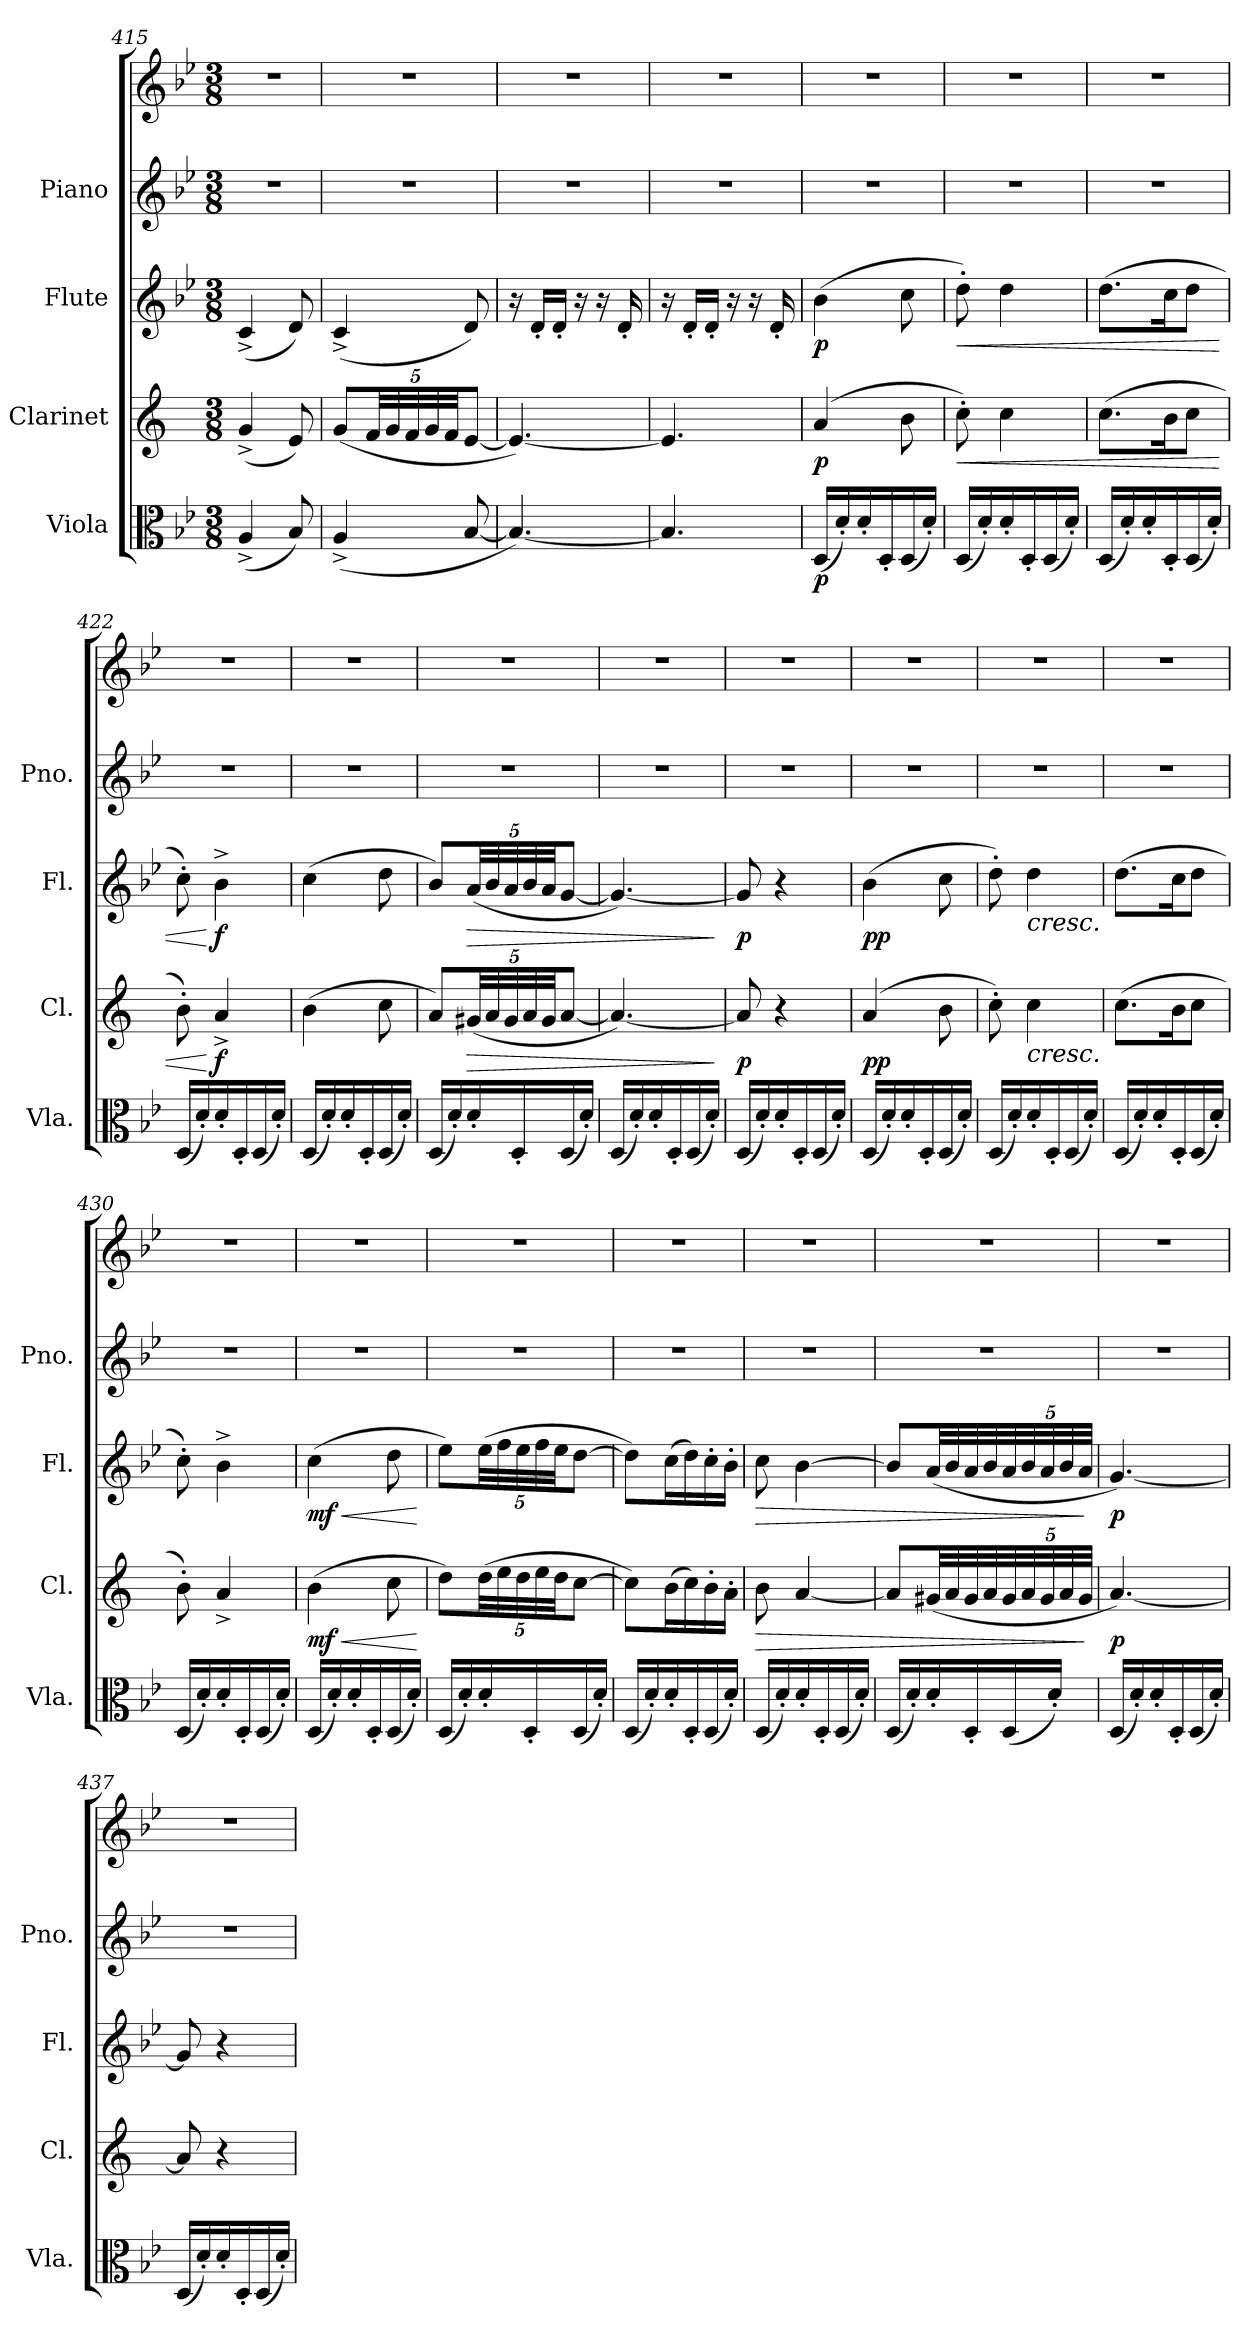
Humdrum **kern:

**kern	**dynam	**kern	**dynam	**kern	**dynam	**kern	**kern
*part4	*part4	*part3	*part3	*part2	*part2	*part1	*part1
*staff5	*staff5	*staff4	*staff4	*staff3	*staff3	*staff2	*staff1
*I"Viola	*	*I"Clarinet	*	*I"Flute	*	*I"Piano	*
*I'Vla.	*	*I'Cl.	*	*I'Fl.	*	*I'Pno.	*
*clefC3	*	*clefG2	*	*clefG2	*	*clefG2	*clefG2
*	*	*ITrd1c2	*	*	*	*	*
*k[b-e-]	*	*k[b-e-]	*	*k[b-e-]	*	*k[b-e-]	*k[b-e-]
*M3/8	*	*M3/8	*	*M3/8	*	*M3/8	*M3/8
=415	=415	=415	=415	=415	=415	=415	=415
(<4A^/	.	(<4f^/	.	(<4c^/	.	4.r	4.r
8B-/)	.	8d/)	.	8d/)	.	.	.
=416	=416	=416	=416	=416	=416	=416	=416
(<4A^/	.	(<8f/L	.	(<4c^/	.	4.r	4.r
*	*	*Xbrackettup	*	*	*	*	*
.	.	40e-/LL	.	.	.	.	.
.	.	40f/	.	.	.	.	.
.	.	40e-/	.	.	.	.	.
.	.	40f/	.	.	.	.	.
.	.	40e-/JJ	.	.	.	.	.
[8B-/	.	[8d/J	.	8d/)	.	.	.
=417	=417	=417	=417	=417	=417	=417	=417
4.B-/_)	.	4.d/_)	.	16r	.	4.r	4.r
.	.	.	.	16d'/LL	.	.	.
.	.	.	.	16d'/JJ	.	.	.
.	.	.	.	16r	.	.	.
.	.	.	.	16r	.	.	.
.	.	.	.	16d'/	.	.	.
=418	=418	=418	=418	=418	=418	=418	=418
4.B-/]	.	4.d/]	.	16r	.	4.r	4.r
.	.	.	.	16d'/LL	.	.	.
.	.	.	.	16d'/JJ	.	.	.
.	.	.	.	16r	.	.	.
.	.	.	.	16r	.	.	.
.	.	.	.	16d'/	.	.	.
=419	=419	=419	=419	=419	=419	=419	=419
!	!LO:DY:b	!	!LO:DY:b	!	!LO:DY:b	!	!
(<16D/LL	p	(>4g/	p	(>4b-\	p	4.r	4.r
16d'/)	.	.	.	.	.	.	.
16d'/	.	.	.	.	.	.	.
16D'/	.	.	.	.	.	.	.
(<16D/	.	8a\	.	8cc\	.	.	.
16d'/JJ)	.	.	.	.	.	.	.
!!LO:LB:g=z
=420	=420	=420	=420	=420	=420	=420	=420
!	!	!	!LO:HP:b	!	!LO:HP:b	!	!
(<16D/LL	.	8b-'\)	<	8dd'\)	<	4.r	4.r
16d'/)	.	.	.	.	.	.	.
16d'/	.	4b-\	.	4dd\	.	.	.
16D'/	.	.	.	.	.	.	.
(<16D/	.	.	.	.	.	.	.
16d'/JJ)	.	.	.	.	.	.	.
=421	=421	=421	=421	=421	=421	=421	=421
(<16D/LL	.	(>8.b-\L	.	(>8.dd\L	.	4.r	4.r
16d'/)	.	.	.	.	.	.	.
16d'/	.	.	.	.	.	.	.
16D'/	.	16a\K	.	16cc\K	.	.	.
(<16D/	.	8b-\J	.	8dd\J	.	.	.
16d'/JJ)	.	.	.	.	.	.	.
=422	=422	=422	=422	=422	=422	=422	=422
(<16D/LL	.	8a'\)	.	8cc'\)	.	4.r	4.r
16d'/)	.	.	.	.	.	.	.
!	!	!	!LO:DY:n=1:b	!	!LO:DY:n=1:b	!	!
16d'/	.	4g^/	[ f	4b-^\	[ f	.	.
16D'/	.	.	.	.	.	.	.
(<16D/	.	.	.	.	.	.	.
16d'/JJ)	.	.	.	.	.	.	.
=423	=423	=423	=423	=423	=423	=423	=423
(<16D/LL	.	(>4a\	.	(>4cc\	.	4.r	4.r
16d'/)	.	.	.	.	.	.	.
16d'/	.	.	.	.	.	.	.
16D'/	.	.	.	.	.	.	.
(<16D/	.	8b-\	.	8dd\	.	.	.
16d'/JJ)	.	.	.	.	.	.	.
=424	=424	=424	=424	=424	=424	=424	=424
(<16D/LL	.	8g/L)	.	8b-/L)	.	4.r	4.r
16d'/)	.	.	.	.	.	.	.
!	!	!	!LO:HP:b	!	!	!	!
*	*	*	*	*Xbrackettup	*	*	*
!	!	!	!	!	!LO:HP:b	!	!
16d'/	.	(<40f#X/LL	>	(<40a/LL	>	.	.
.	.	40g/	.	40b-/	.	.	.
.	.	40f#/	.	40a/	.	.	.
16D'/	.	.	.	.	.	.	.
.	.	40g/	.	40b-/	.	.	.
.	.	40f#/JJ	.	40a/JJ	.	.	.
(<16D/	.	[8g/J	.	[8g/J	.	.	.
16d'/JJ)	.	.	.	.	.	.	.
=425	=425	=425	=425	=425	=425	=425	=425
(<16D/LL	.	4.g/_)	.	4.g/_)	.	4.r	4.r
16d'/)	.	.	.	.	.	.	.
16d'/	.	.	.	.	.	.	.
16D'/	.	.	.	.	.	.	.
(<16D/	.	.	.	.	.	.	.
16d'/JJ)	.	.	.	.	.	.	.
.	.	.	]	.	]	.	.
!!LO:LB:g=z
=426	=426	=426	=426	=426	=426	=426	=426
!	!	!	!LO:DY:b	!	!LO:DY:b	!	!
(<16D/LL	.	8g/]	p	8g/]	p	4.r	4.r
16d'/)	.	.	.	.	.	.	.
16d'/	.	4r	.	4r	.	.	.
16D'/	.	.	.	.	.	.	.
(<16D/	.	.	.	.	.	.	.
16d'/JJ)	.	.	.	.	.	.	.
=427	=427	=427	=427	=427	=427	=427	=427
!	!	!	!LO:DY:b	!	!LO:DY:b	!	!
(<16D/LL	.	(>4g/	pp	(>4b-\	pp	4.r	4.r
16d'/)	.	.	.	.	.	.	.
16d'/	.	.	.	.	.	.	.
16D'/	.	.	.	.	.	.	.
(<16D/	.	8a\	.	8cc\	.	.	.
16d'/JJ)	.	.	.	.	.	.	.
=428	=428	=428	=428	=428	=428	=428	=428
(<16D/LL	.	8b-'\)	.	8dd'\)	.	4.r	4.r
16d'/)	.	.	.	.	.	.	.
!	!	!	!	!LO:TX:b:i:t=cresc.	!	!	!
!	!	!LO:TX:b:i:t=cresc.	!	!	!	!	!
16d'/	.	4b-\	.	4dd\	.	.	.
16D'/	.	.	.	.	.	.	.
(<16D/	.	.	.	.	.	.	.
16d'/JJ)	.	.	.	.	.	.	.
=429	=429	=429	=429	=429	=429	=429	=429
(<16D/LL	.	(>8.b-\L	.	(>8.dd\L	.	4.r	4.r
16d'/)	.	.	.	.	.	.	.
16d'/	.	.	.	.	.	.	.
16D'/	.	16a\K	.	16cc\K	.	.	.
(<16D/	.	8b-\J	.	8dd\J	.	.	.
16d'/JJ)	.	.	.	.	.	.	.
=430	=430	=430	=430	=430	=430	=430	=430
(<16D/LL	.	8a'\)	.	8cc'\)	.	4.r	4.r
16d'/)	.	.	.	.	.	.	.
16d'/	.	4g^/	.	4b-^\	.	.	.
16D'/	.	.	.	.	.	.	.
(<16D/	.	.	.	.	.	.	.
16d'/JJ)	.	.	.	.	.	.	.
=431	=431	=431	=431	=431	=431	=431	=431
!	!	!	!LO:HP:b	!	!LO:HP:b	!	!
!	!	!	!LO:DY:n=1:b	!	!LO:DY:n=1:b	!	!
(<16D/LL	.	(>4a\	< mf	(>4cc\	< mf	4.r	4.r
16d'/)	.	.	.	.	.	.	.
16d'/	.	.	.	.	.	.	.
16D'/	.	.	.	.	.	.	.
(<16D/	.	8b-\	.	8dd\	.	.	.
16d'/JJ)	.	.	.	.	.	.	.
.	.	.	[	.	[	.	.
!!LO:PB:g=z
=432	=432	=432	=432	=432	=432	=432	=432
(<16D/LL	.	8cc\L)	.	8ee-\L)	.	4.r	4.r
16d'/)	.	.	.	.	.	.	.
16d'/	.	(>40cc\LL	.	(>40ee-\LL	.	.	.
.	.	40dd\	.	40ff\	.	.	.
.	.	40cc\	.	40ee-\	.	.	.
16D'/	.	.	.	.	.	.	.
.	.	40dd\	.	40ff\	.	.	.
.	.	40cc\JJ	.	40ee-\JJ	.	.	.
(<16D/	.	[8b-\J	.	[8dd\J	.	.	.
16d'/JJ)	.	.	.	.	.	.	.
=433	=433	=433	=433	=433	=433	=433	=433
(<16D/LL	.	8b-\L])	.	8dd\L])	.	4.r	4.r
16d'/)	.	.	.	.	.	.	.
16d'/	.	(>16a\L	.	(>16cc\L	.	.	.
16D'/	.	16b-\)	.	16dd\)	.	.	.
(<16D/	.	16a'\	.	16cc'\	.	.	.
16d'/JJ)	.	16g'\JJ	.	16b-'\JJ	.	.	.
=434	=434	=434	=434	=434	=434	=434	=434
!	!	!	!LO:HP:b	!	!LO:HP:b	!	!
(<16D/LL	.	8a\	>	8cc\	>	4.r	4.r
16d'/)	.	.	.	.	.	.	.
16d'/	.	[4g/	.	[4b-\	.	.	.
16D'/	.	.	.	.	.	.	.
(<16D/	.	.	.	.	.	.	.
16d'/JJ)	.	.	.	.	.	.	.
=435	=435	=435	=435	=435	=435	=435	=435
(<16D/LL	.	8g/L]	.	8b-/L]	.	4.r	4.r
16d'/)	.	.	.	.	.	.	.
16d'/	.	(<32f#X/LL	.	(<32a/LL	.	.	.
.	.	32g/	.	32b-/	.	.	.
16D'/	.	32f#/	.	32a/	.	.	.
.	.	32g/	.	32b-/	.	.	.
(<16D/	.	40f#/	.	40a/	.	.	.
.	.	40g/	.	40b-/	.	.	.
.	.	40f#/	.	40a/	.	.	.
16d'/JJ)	.	.	.	.	.	.	.
.	.	40g/	.	40b-/	.	.	.
.	.	40f#/JJJ	.	40a/JJJ	.	.	.
.	.	.	]	.	]	.	.
=436	=436	=436	=436	=436	=436	=436	=436
!	!	!	!LO:DY:b	!	!LO:DY:b	!	!
(<16D/LL	.	[4.g/)	p	[4.g/)	p	4.r	4.r
16d'/)	.	.	.	.	.	.	.
16d'/	.	.	.	.	.	.	.
16D'/	.	.	.	.	.	.	.
(<16D/	.	.	.	.	.	.	.
16d'/JJ)	.	.	.	.	.	.	.
!!LO:LB:g=z
=437	=437	=437	=437	=437	=437	=437	=437
(<16D/LL	.	8g/]	.	8g/]	.	4.r	4.r
16d'/)	.	.	.	.	.	.	.
16d'/	.	4r	.	4r	.	.	.
16D'/	.	.	.	.	.	.	.
(<16D/	.	.	.	.	.	.	.
16d'/JJ)	.	.	.	.	.	.	.
=	=	=	=	=	=	=	=
*-	*-	*-	*-	*-	*-	*-	*-
